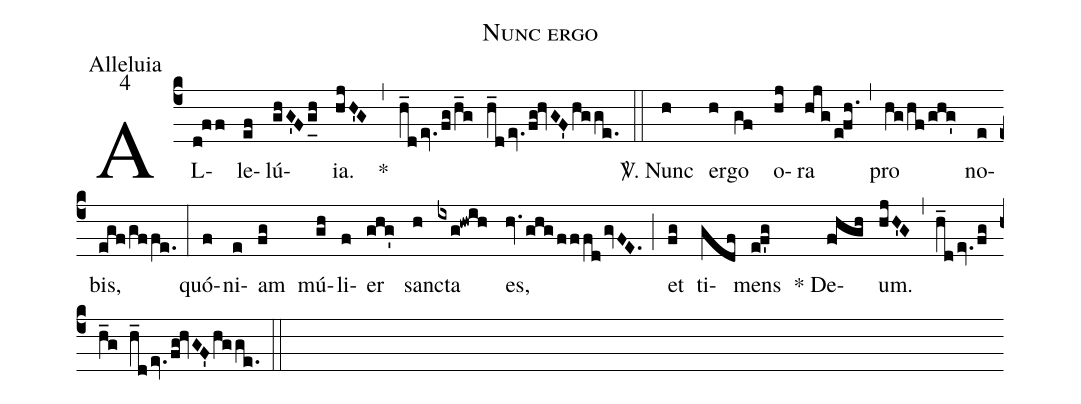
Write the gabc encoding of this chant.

name:Nunc ergo;
office-part:Alleluia;
mode:4;
%%
(c4) AL(d!ff)le(ef)lú(ghG'Fg_[uh:l]h){ia}.(hjH'G) <clear>*(,) (h_dev.fg/h_g h_dev.fg!hvGF'hgge.) (::) <sp>V/</sp>. Nunc(h) er(h)go(gf) o(hj)ra(hjgefh.) (,) pro(hg/hf/ghg') no(e)bis,(egf/gffe.) (:) quó(f)ni(e)am(fg) mú(gh)li(f)er(ghg') san(h)cta(ixg!hwih) es,(hv.ghgfffdgvFE.) (;) et(fg) ti(gdf)mens(ef'g) * De(f!hgh)um.(hjH'G) (,) (h_dev.fg/h_g h_dev.fg!hvGF'hgge.) (::)
